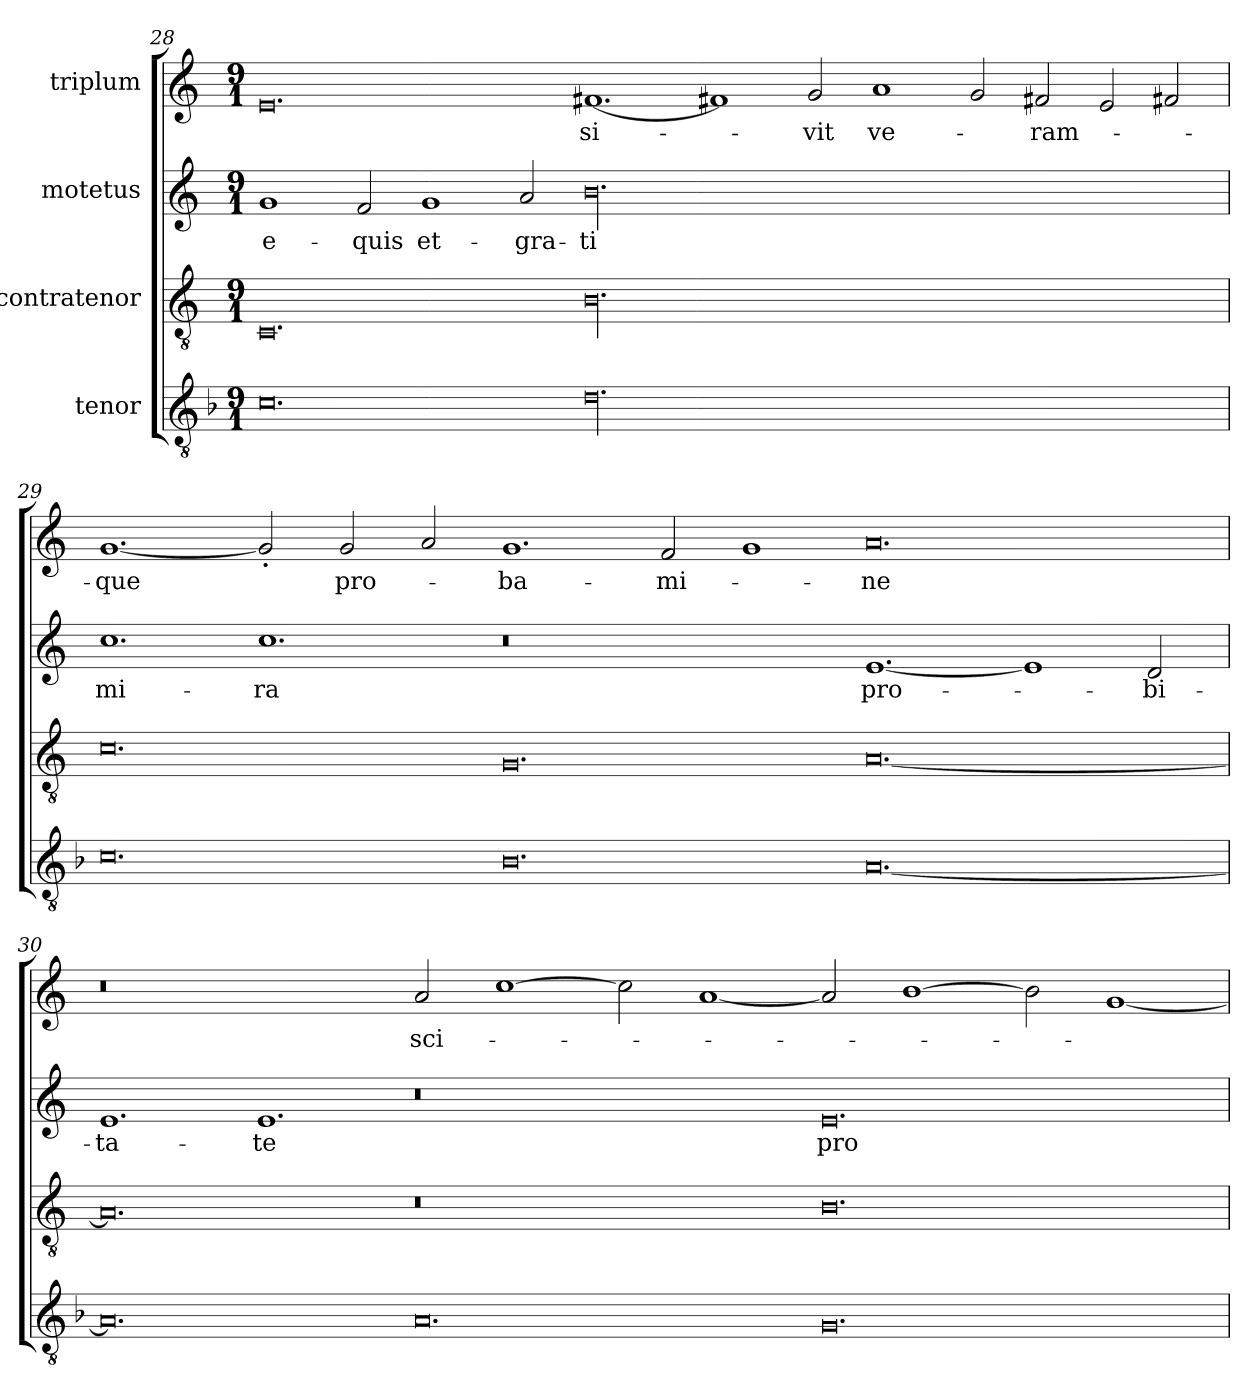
**kern	**kern	**kern	**text	**kern	**text
*part4	*part3	*part2	*part2	*part1	*part1
*staff4	*staff3	*staff2	*staff2	*staff1	*staff1
*I"tenor	*I"contratenor	*I"motetus	*	*I"triplum	*
!!LO:PB:g=z
*clefGv2	*clefGv2	*clefG2	*	*clefG2	*
*k[b-]	*k[]	*k[]	*	*k[]	*
*F:	*C:	*C:	*	*C:	*
*M9/1	*M9/1	*M9/1	*	*M9/1	*
=28	=28	=28	=28	=28	=28
0.c\	0.C/	1g/	e-	0.e/	.
.	.	2f/	-quis	.	.
.	.	1g/	et-	.	.
.	.	2a/	gra-	.	.
00.d\	00.B\	00.b\	-ti	[1.f#X/	-si-
.	.	.	.	1f#X/]	.
.	.	.	.	2g/	-vit
.	.	.	.	1a/	ve-
.	.	.	.	2g/	.
.	.	.	.	2f#X/	-ram-
.	.	.	.	2e/	.
.	.	.	.	2f#X/	.
=29	=29	=29	=29	=29	=29
0.c\	0.c\	1.cc\	mi-	[1.g/	-que
.	.	1.cc\	-ra	2g'/]	.
.	.	.	.	2g/	pro-
.	.	.	.	2a/	.
0.B-\	0.G/	0.r	.	1.g/	-ba-
.	.	.	.	2f/	-mi-
.	.	.	.	1g/	.
[0.A/	[0.A/	[1.e/	pro-	0.a/	-ne
.	.	1e/]	.	.	.
.	.	2d/	-bi-	.	.
=30	=30	=30	=30	=30	=30
0.A/]	0.A/]	1.e/	-ta-	0.r	.
.	.	1.e/	-te	.	.
0.A/	0.r	0.r	.	2a/	sci-
.	.	.	.	[1cc\	.
.	.	.	.	2cc\]	.
.	.	.	.	[1a/	.
0.G/	0.B\	0.e/	pro-	2a/]	.
.	.	.	.	[1b\	.
.	.	.	.	2b\]	.
.	.	.	.	[1g/	.
=	=	=	=	=	=
*-	*-	*-	*-	*-	*-
